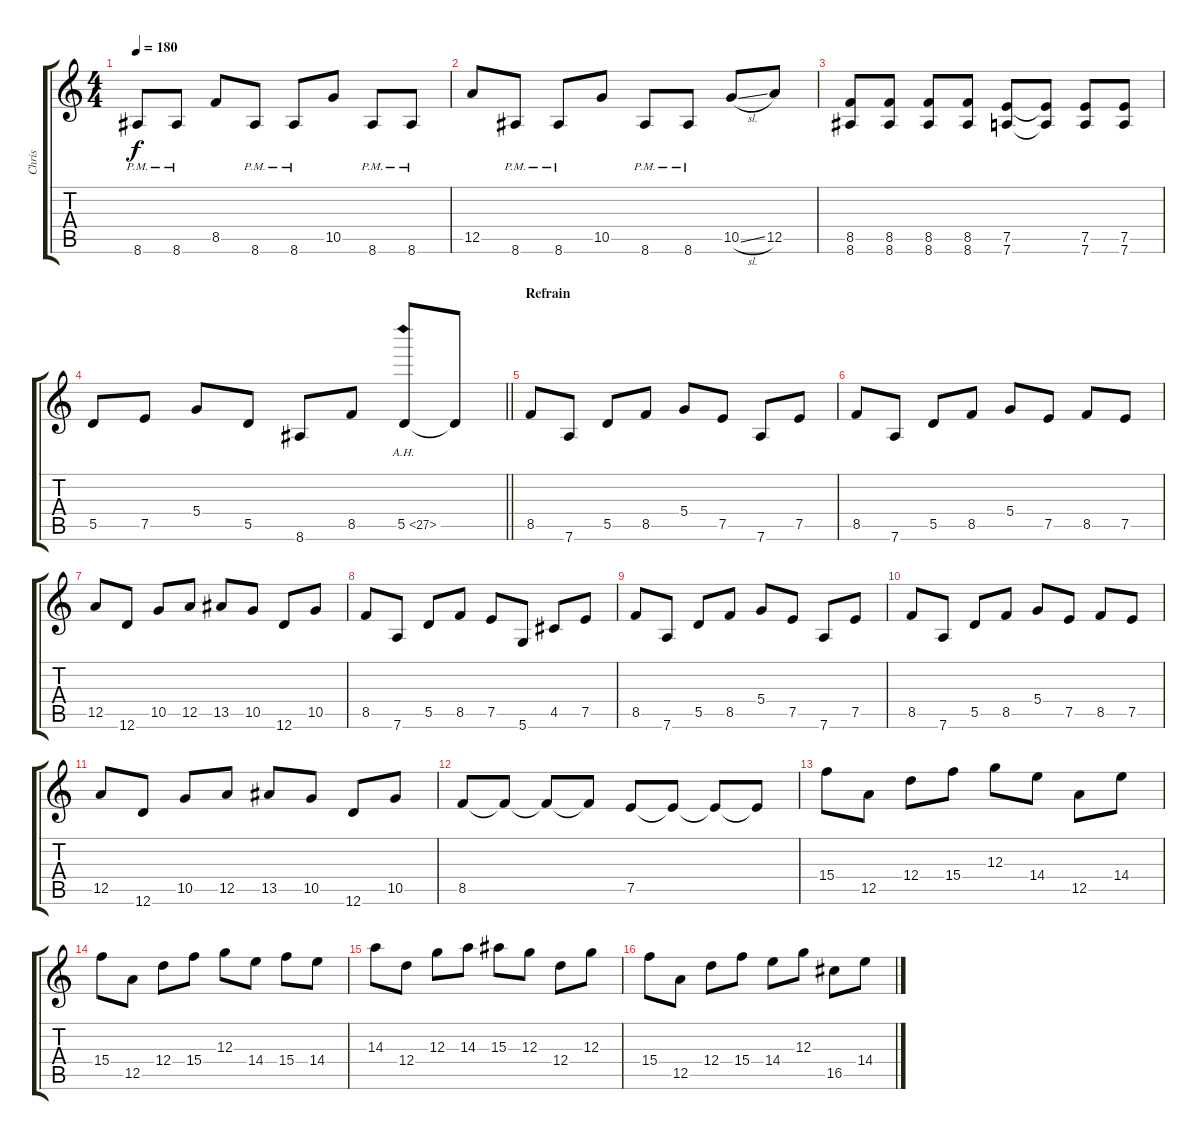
\track ("Chris" "Chris") {instrument distortionguitar}
\staff {score tabs}
\tuning (E4 B3 G3 D3 A2 D2) {hide}
\ts (4 4)
\tempo 180
\clef g2
\ks c
8.6{pm}.8{dy f} 8.6{pm}.8 8.5.8 8.6{pm}.8 8.6{pm}.8 10.5.8 8.6{pm}.8 8.6{pm}.8 |
12.5.8 8.6{pm}.8 8.6{pm}.8 10.5.8 8.6{pm}.8 8.6{pm}.8 10.5{sl}.8 12.5.8 |
(8.5 8.6).8 (8.5 8.6).8 (8.5 8.6).8 (8.5 8.6).8 (7.5 7.6).8 (7.5{t} 7.6{t}).8 (7.5 7.6).8 (7.5 7.6).8 |
\barLineRight lightlight
5.5.8 7.5.8 5.4.8 5.5.8 8.6.8 8.5.8 5.5{ah 22}.8 5.5{t}.8 |
\section ("" "Refrain")
8.5.8 7.6.8 5.5.8 8.5.8 5.4.8 7.5.8 7.6.8 7.5.8 |
8.5.8 7.6.8 5.5.8 8.5.8 5.4.8 7.5.8 8.5.8 7.5.8 |
12.5.8 12.6.8 10.5.8 12.5.8 13.5.8 10.5.8 12.6.8 10.5.8 |
8.5.8 7.6.8 5.5.8 8.5.8 7.5.8 5.6.8 4.5.8 7.5.8 |
8.5.8 7.6.8 5.5.8 8.5.8 5.4.8 7.5.8 7.6.8 7.5.8 |
8.5.8 7.6.8 5.5.8 8.5.8 5.4.8 7.5.8 8.5.8 7.5.8 |
12.5.8 12.6.8 10.5.8 12.5.8 13.5.8 10.5.8 12.6.8 10.5.8 |
8.5.8 8.5{t}.8 8.5{t}.8 8.5{t}.8 7.5.8 7.5{t}.8 7.5{t}.8 7.5{t}.8 |
15.4.8 12.5.8 12.4.8 15.4.8 12.3.8 14.4.8 12.5.8 14.4.8 |
15.4.8 12.5.8 12.4.8 15.4.8 12.3.8 14.4.8 15.4.8 14.4.8 |
14.3.8 12.4.8 12.3.8 14.3.8 15.3.8 12.3.8 12.4.8 12.3.8 |
15.4.8 12.5.8 12.4.8 15.4.8 14.4.8 12.3.8 16.5.8 14.4.8
